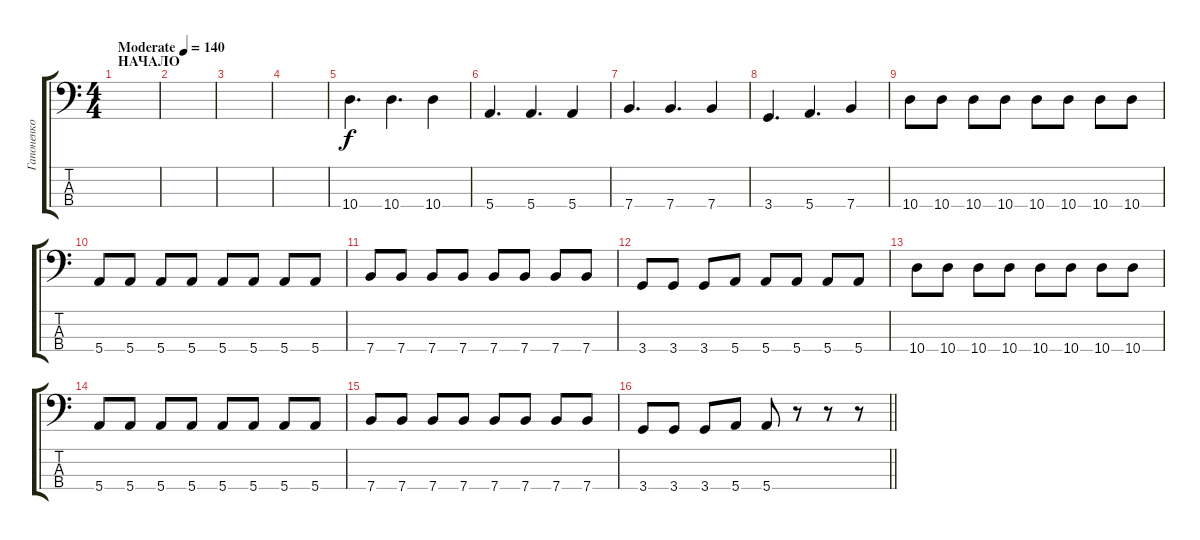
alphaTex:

\track ("Гапоненко Андрей" "Гапоненко ") {instrument fretlessbass}
\staff {score tabs}
\tuning (G2 D2 A1 E1) {hide}
\ts (4 4)
\section ("" "НАЧАЛО")
\tempo (140 "Moderate")
\clef f4
\ks c
|
|
|
|
10.4.4{d} 10.4.4{d} 10.4.4 |
5.4.4{d} 5.4.4{d} 5.4.4 |
7.4.4{d} 7.4.4{d} 7.4.4 |
3.4.4{d} 5.4.4{d} 7.4.4 |
10.4.8 10.4.8 10.4.8 10.4.8 10.4.8 10.4.8 10.4.8 10.4.8 |
5.4.8 5.4.8 5.4.8 5.4.8 5.4.8 5.4.8 5.4.8 5.4.8 |
7.4.8 7.4.8 7.4.8 7.4.8 7.4.8 7.4.8 7.4.8 7.4.8 |
3.4.8 3.4.8 3.4.8 5.4.8 5.4.8 5.4.8 5.4.8 5.4.8 |
10.4.8 10.4.8 10.4.8 10.4.8 10.4.8 10.4.8 10.4.8 10.4.8 |
5.4.8 5.4.8 5.4.8 5.4.8 5.4.8 5.4.8 5.4.8 5.4.8 |
7.4.8 7.4.8 7.4.8 7.4.8 7.4.8 7.4.8 7.4.8 7.4.8 |
\barLineRight lightlight
3.4.8 3.4.8 3.4.8 5.4.8 5.4.8 r.8 r.8 r.8
